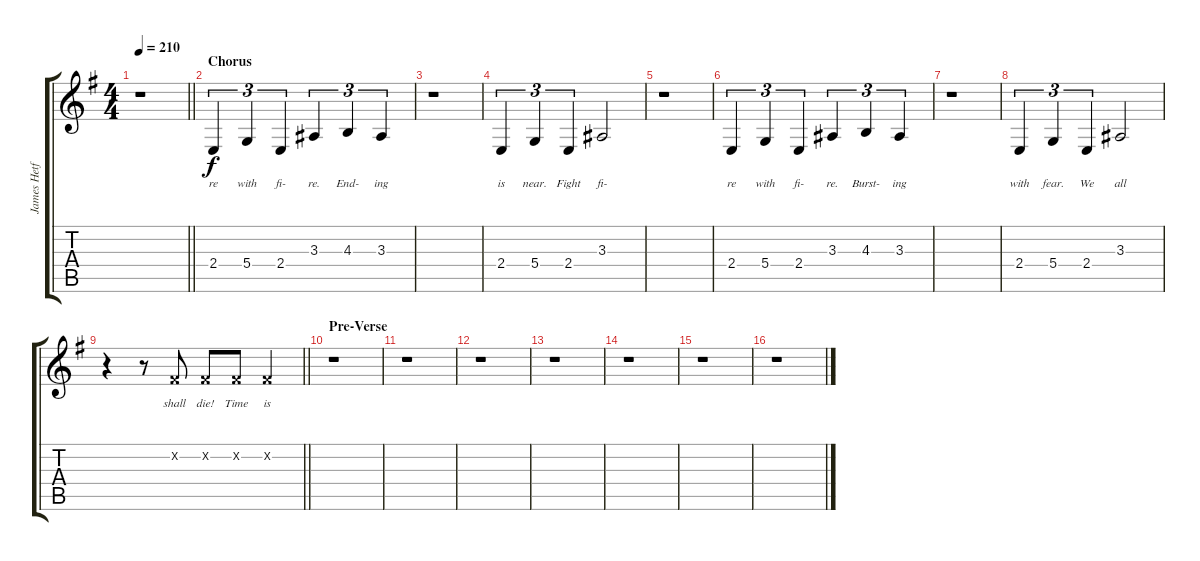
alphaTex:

\track ("James Hetfield Vocals" "James Hetf") {instrument lead2sawtooth}
\staff {score tabs}
\tuning (E4 B3 G3 D3 A2 E2) {hide}
\ts (4 4)
\tempo 210
\clef g2
\barLineRight lightlight
\ks g
r.1{dy f} |
\section ("" "Chorus")
2.4.4{tu (3 2) lyrics (0 "re") lyrics (1 "") lyrics (2 "") lyrics (3 "") lyrics (4 "")} 5.4.4{tu (3 2) lyrics (0 "with") lyrics (1 "") lyrics (2 "") lyrics (3 "") lyrics (4 "")} 2.4.4{tu (3 2) lyrics (0 "fi-") lyrics (1 "") lyrics (2 "") lyrics (3 "") lyrics (4 "")} 3.3.4{tu (3 2) lyrics (0 "re.") lyrics (1 "") lyrics (2 "") lyrics (3 "") lyrics (4 "")} 4.3.4{tu (3 2) lyrics (0 "End-") lyrics (1 "") lyrics (2 "") lyrics (3 "") lyrics (4 "")} 3.3.4{tu (3 2) lyrics (0 "ing") lyrics (1 "") lyrics (2 "") lyrics (3 "") lyrics (4 "")} |
r.1 |
2.4.4{tu (3 2) lyrics (0 "is") lyrics (1 "") lyrics (2 "") lyrics (3 "") lyrics (4 "")} 5.4.4{tu (3 2) lyrics (0 "near.") lyrics (1 "") lyrics (2 "") lyrics (3 "") lyrics (4 "")} 2.4.4{tu (3 2) lyrics (0 "Fight") lyrics (1 "") lyrics (2 "") lyrics (3 "") lyrics (4 "")} 3.3.2{lyrics (0 "fi-") lyrics (1 "") lyrics (2 "") lyrics (3 "") lyrics (4 "")} |
r.1 |
2.4.4{tu (3 2) lyrics (0 "re") lyrics (1 "") lyrics (2 "") lyrics (3 "") lyrics (4 "")} 5.4.4{tu (3 2) lyrics (0 "with") lyrics (1 "") lyrics (2 "") lyrics (3 "") lyrics (4 "")} 2.4.4{tu (3 2) lyrics (0 "fi-") lyrics (1 "") lyrics (2 "") lyrics (3 "") lyrics (4 "")} 3.3.4{tu (3 2) lyrics (0 "re.") lyrics (1 "") lyrics (2 "") lyrics (3 "") lyrics (4 "")} 4.3.4{tu (3 2) lyrics (0 "Burst-") lyrics (1 "") lyrics (2 "") lyrics (3 "") lyrics (4 "")} 3.3.4{tu (3 2) lyrics (0 "ing") lyrics (1 "") lyrics (2 "") lyrics (3 "") lyrics (4 "")} |
r.1 |
2.4.4{tu (3 2) lyrics (0 "with") lyrics (1 "") lyrics (2 "") lyrics (3 "") lyrics (4 "")} 5.4.4{tu (3 2) lyrics (0 "fear.") lyrics (1 "") lyrics (2 "") lyrics (3 "") lyrics (4 "")} 2.4.4{tu (3 2) lyrics (0 "We") lyrics (1 "") lyrics (2 "") lyrics (3 "") lyrics (4 "")} 3.3.2{lyrics (0 "all") lyrics (1 "") lyrics (2 "") lyrics (3 "") lyrics (4 "")} |
\barLineRight lightlight
r.4 r.8 7.2{x}.8{lyrics (0 "shall") lyrics (1 "") lyrics (2 "") lyrics (3 "") lyrics (4 "")} 7.2{x}.8{lyrics (0 "die!") lyrics (1 "") lyrics (2 "") lyrics (3 "") lyrics (4 "")} 7.2{x}.8{lyrics (0 "Time") lyrics (1 "") lyrics (2 "") lyrics (3 "") lyrics (4 "")} 7.2{x}.4{lyrics (0 "is") lyrics (1 "") lyrics (2 "") lyrics (3 "") lyrics (4 "")} |
\section ("" "Pre-Verse")
r.1 |
r.1 |
r.1 |
r.1 |
r.1 |
r.1 |
r.1
